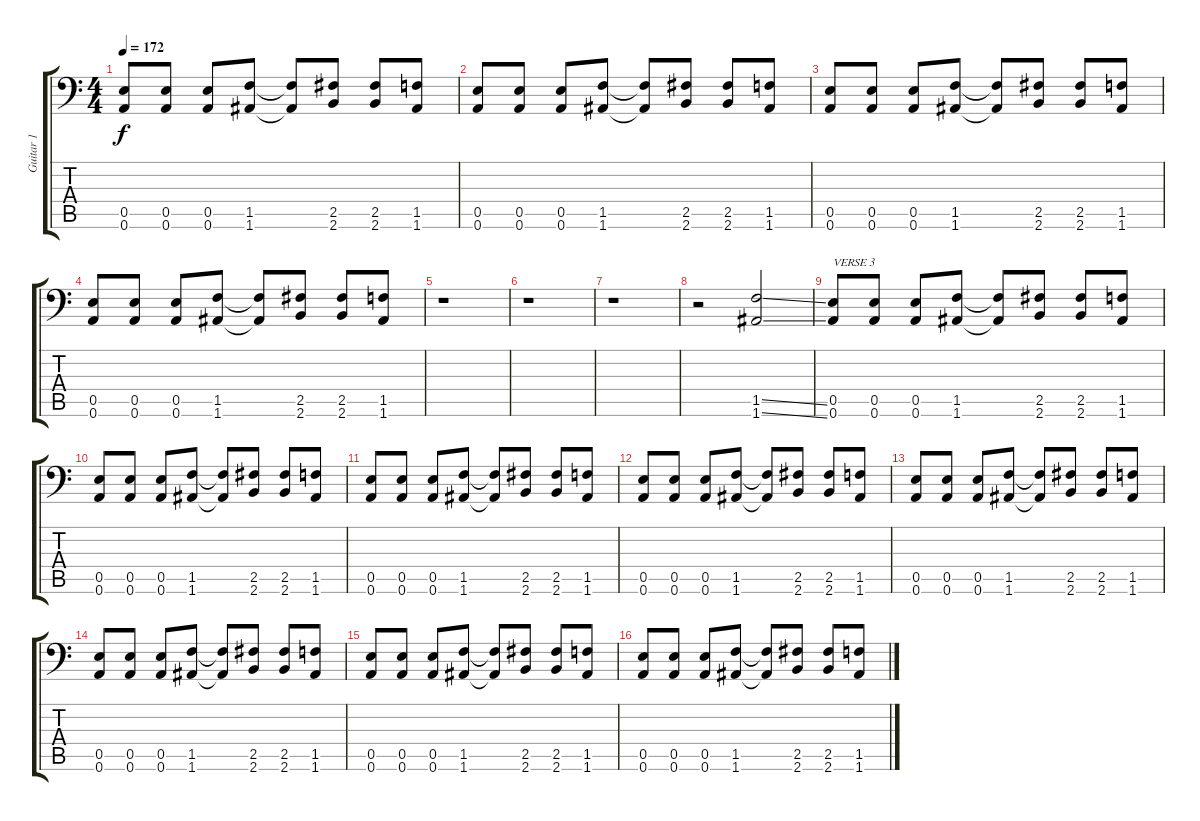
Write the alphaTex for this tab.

\track ("Guitar 1" "Guitar 1") {instrument distortionguitar}
\staff {score tabs}
\tuning (B3 Gb3 D3 A2 E2 A1) {hide}
\ts (4 4)
\tempo 172
\clef f4
\ks c
(0.5 0.6).8{dy f} (0.5 0.6).8 (0.5 0.6).8 (1.5 1.6).8 (1.5{t} 1.6{t}).8 (2.5 2.6).8 (2.5 2.6).8 (1.5 1.6).8 |
(0.5 0.6).8 (0.5 0.6).8 (0.5 0.6).8 (1.5 1.6).8 (1.5{t} 1.6{t}).8 (2.5 2.6).8 (2.5 2.6).8 (1.5 1.6).8 |
(0.5 0.6).8 (0.5 0.6).8 (0.5 0.6).8 (1.5 1.6).8 (1.5{t} 1.6{t}).8 (2.5 2.6).8 (2.5 2.6).8 (1.5 1.6).8 |
(0.5 0.6).8 (0.5 0.6).8 (0.5 0.6).8 (1.5 1.6).8 (1.5{t} 1.6{t}).8 (2.5 2.6).8 (2.5 2.6).8 (1.5 1.6).8 |
r.1 |
r.1 |
r.1 |
r.2 (1.5{ss} 1.6{ss}).2 |
(0.5 0.6).8{txt "VERSE 3"} (0.5 0.6).8 (0.5 0.6).8 (1.5 1.6).8 (1.5{t} 1.6{t}).8 (2.5 2.6).8 (2.5 2.6).8 (1.5 1.6).8 |
(0.5 0.6).8 (0.5 0.6).8 (0.5 0.6).8 (1.5 1.6).8 (1.5{t} 1.6{t}).8 (2.5 2.6).8 (2.5 2.6).8 (1.5 1.6).8 |
(0.5 0.6).8 (0.5 0.6).8 (0.5 0.6).8 (1.5 1.6).8 (1.5{t} 1.6{t}).8 (2.5 2.6).8 (2.5 2.6).8 (1.5 1.6).8 |
(0.5 0.6).8 (0.5 0.6).8 (0.5 0.6).8 (1.5 1.6).8 (1.5{t} 1.6{t}).8 (2.5 2.6).8 (2.5 2.6).8 (1.5 1.6).8 |
(0.5 0.6).8 (0.5 0.6).8 (0.5 0.6).8 (1.5 1.6).8 (1.5{t} 1.6{t}).8 (2.5 2.6).8 (2.5 2.6).8 (1.5 1.6).8 |
(0.5 0.6).8 (0.5 0.6).8 (0.5 0.6).8 (1.5 1.6).8 (1.5{t} 1.6{t}).8 (2.5 2.6).8 (2.5 2.6).8 (1.5 1.6).8 |
(0.5 0.6).8 (0.5 0.6).8 (0.5 0.6).8 (1.5 1.6).8 (1.5{t} 1.6{t}).8 (2.5 2.6).8 (2.5 2.6).8 (1.5 1.6).8 |
(0.5 0.6).8 (0.5 0.6).8 (0.5 0.6).8 (1.5 1.6).8 (1.5{t} 1.6{t}).8 (2.5 2.6).8 (2.5 2.6).8 (1.5 1.6).8
